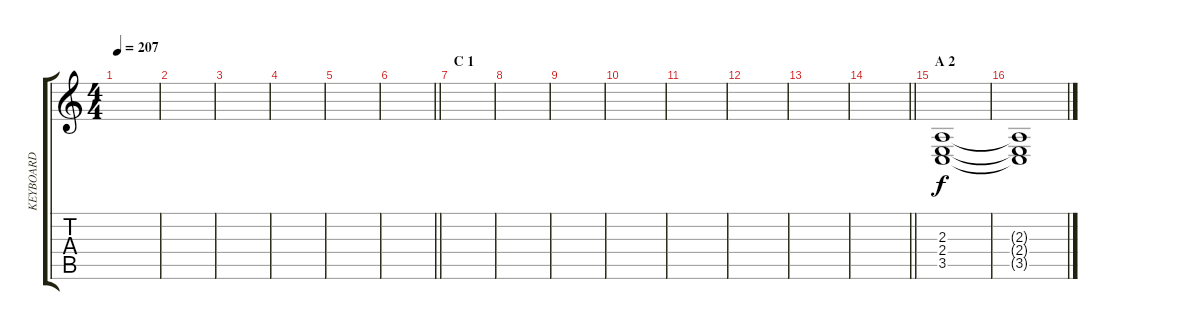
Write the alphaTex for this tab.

\track ("KEYBOARD" "KEYBOARD") {instrument stringensemble1}
\staff {score tabs}
\tuning (E4 B3 G3 D3 A2 E2) {hide}
\ts (4 4)
\tempo 207
\clef g2
\ks c
|
|
|
|
|
\barLineRight lightlight
|
\section ("" "C 1")
|
|
|
|
|
|
|
\barLineRight lightlight
|
\section ("" "A 2")
(2.3 2.4 3.5).1 |
(2.3{t} 2.4{t} 3.5{t}).1
